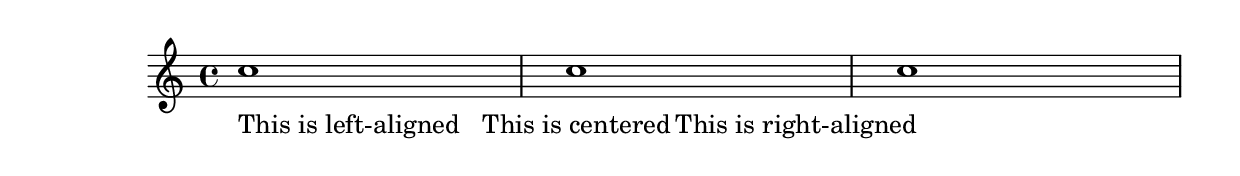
%% DO NOT EDIT this file manually; it is automatically
%% generated from LSR http://lsr.dsi.unimi.it
%% Make any changes in LSR itself, or in Documentation/snippets/new/ ,
%% and then run scripts/auxiliar/makelsr.py
%%
%% This file is in the public domain.
\version "2.17.11"

\header {
  lsrtags = "really-simple, text, vocal-music"

  texidoc = "
Horizontal alignment for lyrics can be set by overriding the
@code{self-alignment-X} property of the @code{LyricText} object.
@code{#-1} is left, @code{#0} is center and @code{#1} is right;
however, you can use @code{#LEFT}, @code{#CENTER} and @code{#RIGHT} as
well.

"
  doctitle = "Lyrics alignment"
} % begin verbatim

\layout { ragged-right = ##f }
\relative c'' {
  c1
  c1
  c1
}
\addlyrics {
  \once \override LyricText.self-alignment-X = #LEFT
  "This is left-aligned"
  \once \override LyricText.self-alignment-X = #CENTER
  "This is centered"
  \once \override LyricText.self-alignment-X = #1
  "This is right-aligned"
}
